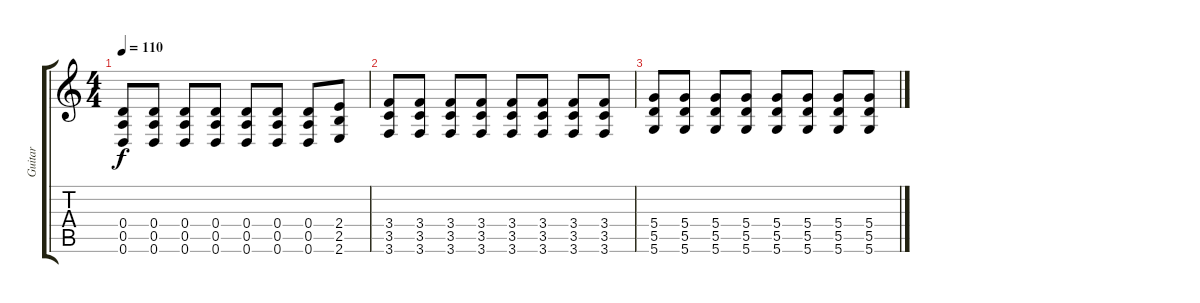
\track ("Guitar " "Guitar ") {instrument overdrivenguitar}
\staff {score tabs}
\tuning (E4 B3 G3 D3 A2 D2) {hide}
\ts (4 4)
\tempo 110
\clef g2
\ks c
(0.4 0.5 0.6).8{dy f} (0.4 0.5 0.6).8 (0.4 0.5 0.6).8 (0.4 0.5 0.6).8 (0.4 0.5 0.6).8 (0.4 0.5 0.6).8 (0.4 0.5 0.6).8 (2.4 2.5 2.6).8 |
(3.4 3.5 3.6).8 (3.4 3.5 3.6).8 (3.4 3.5 3.6).8 (3.4 3.5 3.6).8 (3.4 3.5 3.6).8 (3.4 3.5 3.6).8 (3.4 3.5 3.6).8 (3.4 3.5 3.6).8 |
(5.4 5.5 5.6).8 (5.4 5.5 5.6).8 (5.4 5.5 5.6).8 (5.4 5.5 5.6).8 (5.4 5.5 5.6).8 (5.4 5.5 5.6).8 (5.4 5.5 5.6).8 (5.4 5.5 5.6).8
